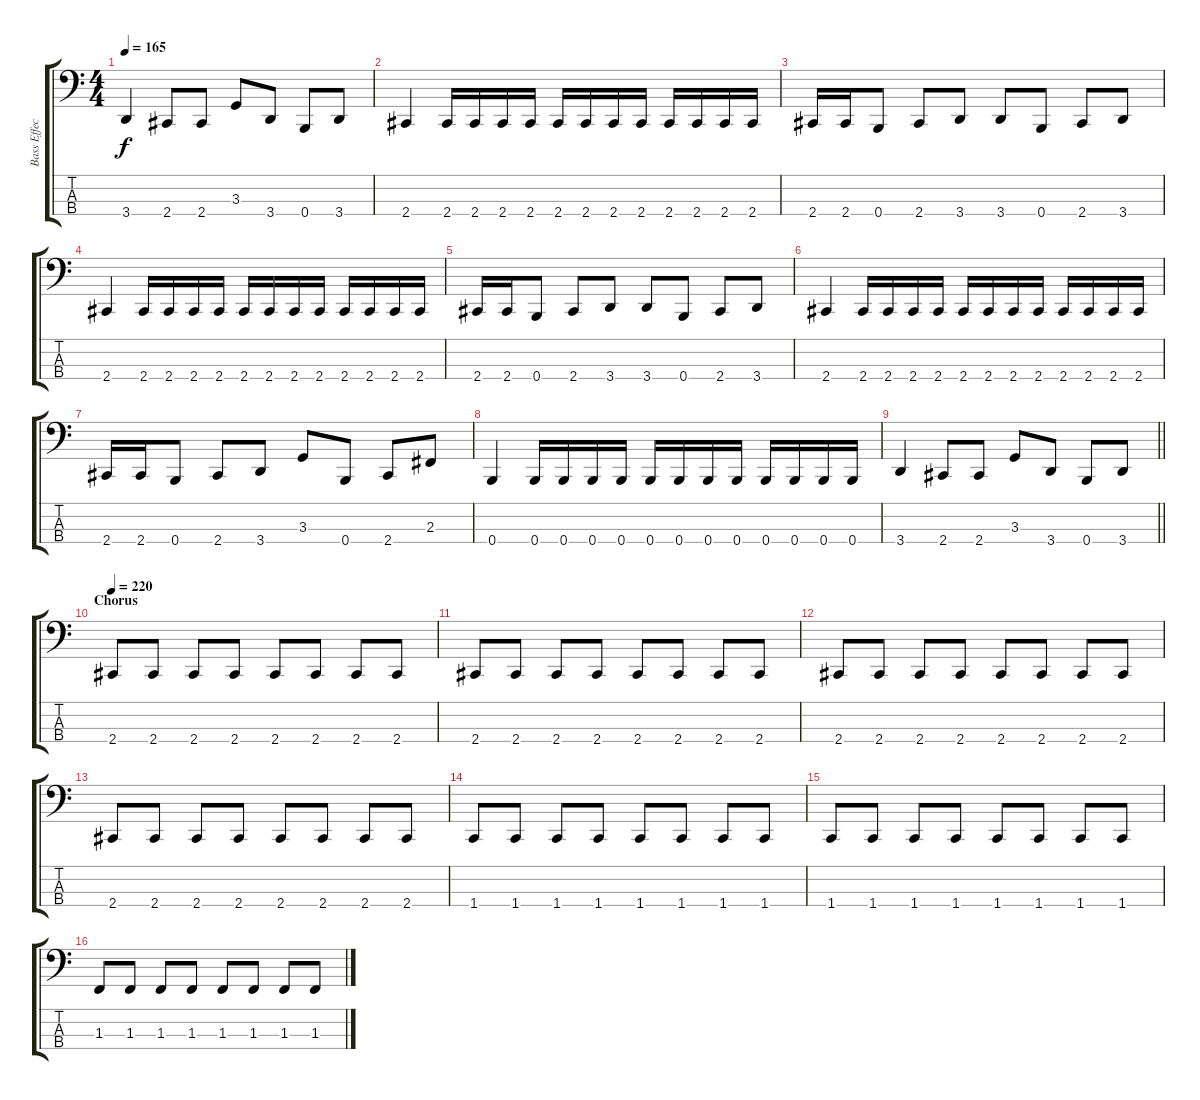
\track ("Bass Effect" "Bass Effec") {instrument overdrivenguitar}
\staff {score tabs}
\tuning (D2 A1 E1 B0) {hide}
\ts (4 4)
\tempo 165
\clef f4
\ks c
3.4.4{dy f} 2.4.8 2.4.8 3.3.8 3.4.8 0.4.8 3.4.8 |
2.4.4 2.4.16 2.4.16 2.4.16 2.4.16 2.4.16 2.4.16 2.4.16 2.4.16 2.4.16 2.4.16 2.4.16 2.4.16 |
2.4.16 2.4.16 0.4.8 2.4.8 3.4.8 3.4.8 0.4.8 2.4.8 3.4.8 |
2.4.4 2.4.16 2.4.16 2.4.16 2.4.16 2.4.16 2.4.16 2.4.16 2.4.16 2.4.16 2.4.16 2.4.16 2.4.16 |
2.4.16 2.4.16 0.4.8 2.4.8 3.4.8 3.4.8 0.4.8 2.4.8 3.4.8 |
2.4.4 2.4.16 2.4.16 2.4.16 2.4.16 2.4.16 2.4.16 2.4.16 2.4.16 2.4.16 2.4.16 2.4.16 2.4.16 |
2.4.16 2.4.16 0.4.8 2.4.8 3.4.8 3.3.8 0.4.8 2.4.8 2.3.8 |
0.4.4 0.4.16 0.4.16 0.4.16 0.4.16 0.4.16 0.4.16 0.4.16 0.4.16 0.4.16 0.4.16 0.4.16 0.4.16 |
\barLineRight lightlight
3.4.4 2.4.8 2.4.8 3.3.8 3.4.8 0.4.8 3.4.8 |
\section ("" "Chorus")
\tempo 220
2.4.8 2.4.8 2.4.8 2.4.8 2.4.8 2.4.8 2.4.8 2.4.8 |
2.4.8 2.4.8 2.4.8 2.4.8 2.4.8 2.4.8 2.4.8 2.4.8 |
2.4.8 2.4.8 2.4.8 2.4.8 2.4.8 2.4.8 2.4.8 2.4.8 |
2.4.8 2.4.8 2.4.8 2.4.8 2.4.8 2.4.8 2.4.8 2.4.8 |
1.4.8 1.4.8 1.4.8 1.4.8 1.4.8 1.4.8 1.4.8 1.4.8 |
1.4.8 1.4.8 1.4.8 1.4.8 1.4.8 1.4.8 1.4.8 1.4.8 |
1.3.8 1.3.8 1.3.8 1.3.8 1.3.8 1.3.8 1.3.8 1.3.8
